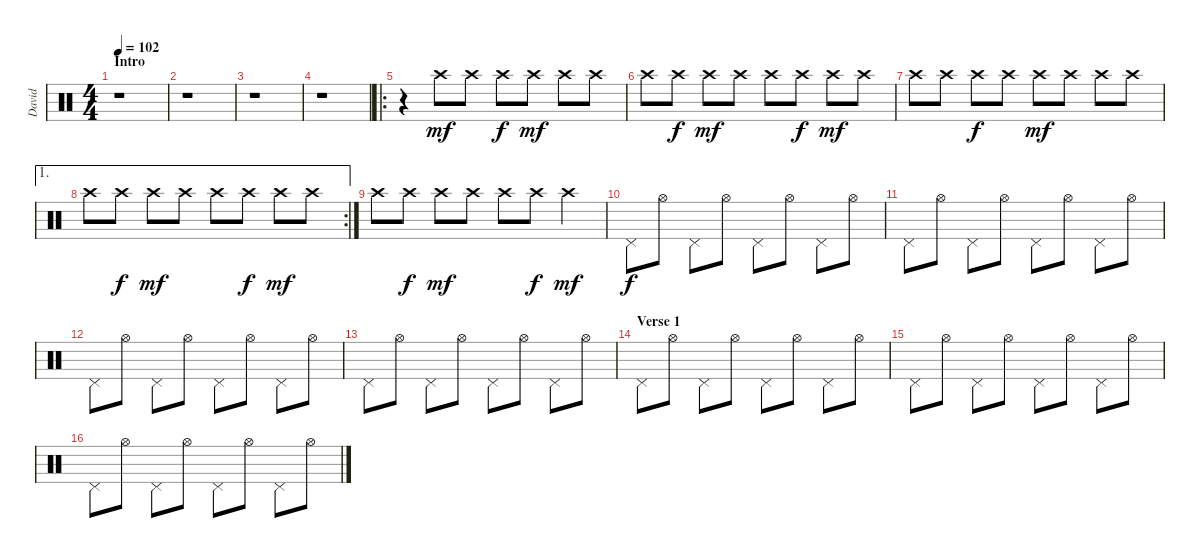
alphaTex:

\track ("David" "David") {instrument percussion}
\staff {score}
\articulation defaults
\ts (4 4)
\section ("" "Intro")
\tempo 102
\clef neutral
\ks c
r.1{dy mf} |
r.1 |
r.1 |
r.1 |
\ro
r.4 "Crash high (hit)".8 "Crash high (hit)".8 "Crash high (hit)".8{dy f} "Crash high (hit)".8{dy mf} "Crash high (hit)".8 "Crash high (hit)".8 |
"Crash high (hit)".8 "Crash high (hit)".8{dy f} "Crash high (hit)".8{dy mf} "Crash high (hit)".8 "Crash high (hit)".8 "Crash high (hit)".8{dy f} "Crash high (hit)".8{dy mf} "Crash high (hit)".8 |
"Crash high (hit)".8 "Crash high (hit)".8 "Crash high (hit)".8{dy f} "Crash high (hit)".8 "Crash high (hit)".8{dy mf} "Crash high (hit)".8 "Crash high (hit)".8 "Crash high (hit)".8 |
\ae 1
\rc 2 "Crash high (hit)".8 "Crash high (hit)".8{dy f} "Crash high (hit)".8{dy mf} "Crash high (hit)".8 "Crash high (hit)".8 "Crash high (hit)".8{dy f} "Crash high (hit)".8{dy mf} "Crash high (hit)".8
|
"Crash high (hit)".8 "Crash high (hit)".8{dy f} "Crash high (hit)".8{dy mf} "Crash high (hit)".8 "Crash high (hit)".8 "Crash high (hit)".8{dy f} "Crash high (hit)".4{dy mf} |
"Pedal Hi-Hat (hit)".8{dy f} "Hi-Hat (open)".8 "Pedal Hi-Hat (hit)".8 "Hi-Hat (open)".8 "Pedal Hi-Hat (hit)".8 "Hi-Hat (open)".8 "Pedal Hi-Hat (hit)".8 "Hi-Hat (open)".8 |
"Pedal Hi-Hat (hit)".8 "Hi-Hat (open)".8 "Pedal Hi-Hat (hit)".8 "Hi-Hat (open)".8 "Pedal Hi-Hat (hit)".8 "Hi-Hat (open)".8 "Pedal Hi-Hat (hit)".8 "Hi-Hat (open)".8 |
"Pedal Hi-Hat (hit)".8 "Hi-Hat (open)".8 "Pedal Hi-Hat (hit)".8 "Hi-Hat (open)".8 "Pedal Hi-Hat (hit)".8 "Hi-Hat (open)".8 "Pedal Hi-Hat (hit)".8 "Hi-Hat (open)".8 |
"Pedal Hi-Hat (hit)".8 "Hi-Hat (open)".8 "Pedal Hi-Hat (hit)".8 "Hi-Hat (open)".8 "Pedal Hi-Hat (hit)".8 "Hi-Hat (open)".8 "Pedal Hi-Hat (hit)".8 "Hi-Hat (open)".8 |
\section ("" "Verse 1")
"Pedal Hi-Hat (hit)".8 "Hi-Hat (open)".8 "Pedal Hi-Hat (hit)".8 "Hi-Hat (open)".8 "Pedal Hi-Hat (hit)".8 "Hi-Hat (open)".8 "Pedal Hi-Hat (hit)".8 "Hi-Hat (open)".8 |
"Pedal Hi-Hat (hit)".8 "Hi-Hat (open)".8 "Pedal Hi-Hat (hit)".8 "Hi-Hat (open)".8 "Pedal Hi-Hat (hit)".8 "Hi-Hat (open)".8 "Pedal Hi-Hat (hit)".8 "Hi-Hat (open)".8 |
"Pedal Hi-Hat (hit)".8 "Hi-Hat (open)".8 "Pedal Hi-Hat (hit)".8 "Hi-Hat (open)".8 "Pedal Hi-Hat (hit)".8 "Hi-Hat (open)".8 "Pedal Hi-Hat (hit)".8 "Hi-Hat (open)".8
